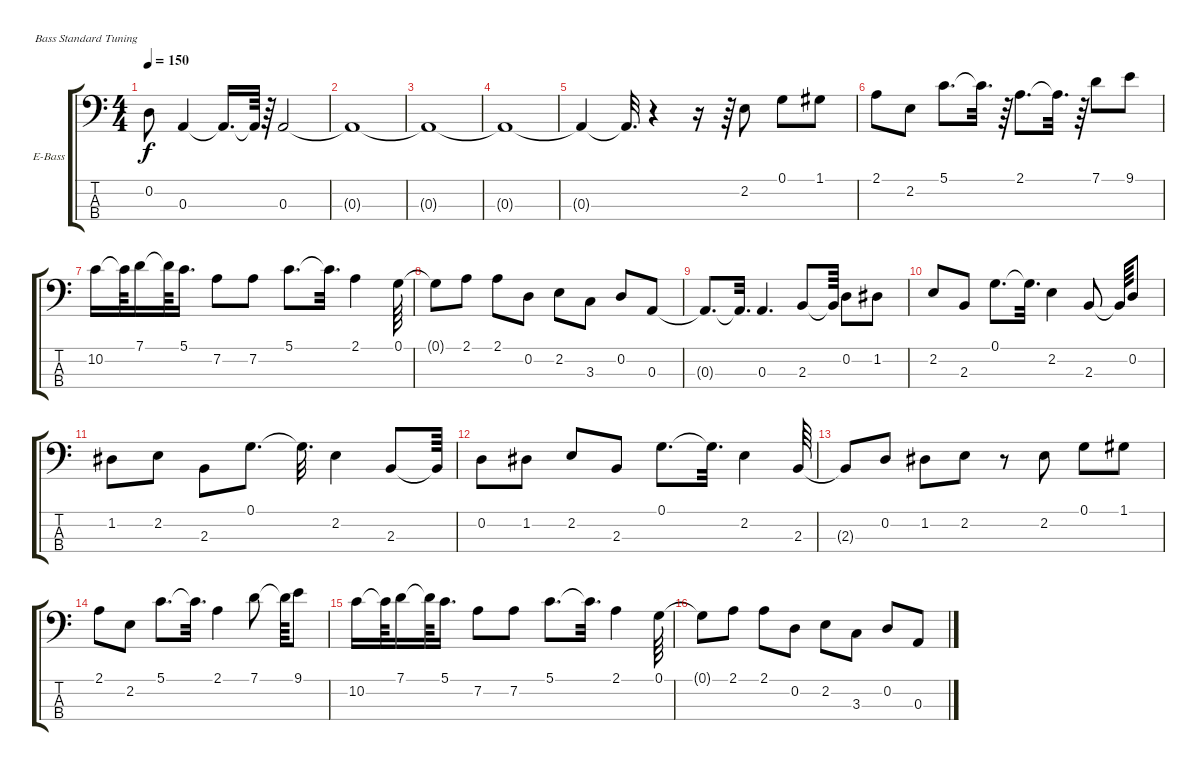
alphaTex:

\bracketExtendMode groupsimilarinstruments
\firstSystemTrackNameOrientation horizontal
\otherSystemsTrackNameOrientation horizontal
\track ("Bass" "E-Bass") {instrument electricbassfinger}
\staff {score tabs}
\tuning (G2 D2 A1 E1)
\ts (4 4)
\tempo 150
\clef f4
\ks c
0.2.8{dy f} 0.3.4 0.3{t}.16{d} 0.3{t}.64 r.64 0.3.2 |
0.3{t}.1 |
0.3{t}.1 |
0.3{t}.1 |
0.3{t}.4 0.3{t}.32{d} r.4 r.16 r.64 2.2.8 0.1.8 1.1.8 |
2.1.8 2.2.8 5.1.8{d} 5.1{t}.32{d} r.64 2.1.8{d} 2.1{t}.32{d} r.64 7.1.8 9.1.8 |
10.2.16 10.2{t}.64 7.1.16 7.1{t}.64 5.1.16{d} 7.2.8 7.2.8 5.1.8{d} 5.1{t}.32{d} 2.1.4 0.1.64 |
0.1{t}.8 2.1.8 2.1.8 0.2.8 2.2.8 3.3.8 0.2.8 0.3.8 |
0.3{t}.8{d} 0.3{t}.32{d} 0.3.4{d} 2.3.8 2.3{t}.64 0.2.8 1.2.8 |
2.2.8 2.3.8 0.1.8{d} 0.1{t}.32{d} 2.2.4 2.3.8 2.3{t}.64 0.2.8 |
1.2.8 2.2.8 2.3.8 0.1.8{d} 0.1{t}.32{d} 2.2.4 2.3.8 2.3{t}.64 |
0.2.8 1.2.8 2.2.8 2.3.8 0.1.8{d} 0.1{t}.32{d} 2.2.4 2.3.64 |
2.3{t}.8 0.2.8 1.2.8 2.2.8 r.8 2.2.8 0.1.8 1.1.8 |
2.1.8 2.2.8 5.1.8{d} 5.1{t}.32{d} 2.1.4 7.1.8 7.1{t}.64 9.1.8 |
10.2.16 10.2{t}.64 7.1.16 7.1{t}.64 5.1.16{d} 7.2.8 7.2.8 5.1.8{d} 5.1{t}.32{d} 2.1.4 0.1.64 |
0.1{t}.8 2.1.8 2.1.8 0.2.8 2.2.8 3.3.8 0.2.8 0.3.8
